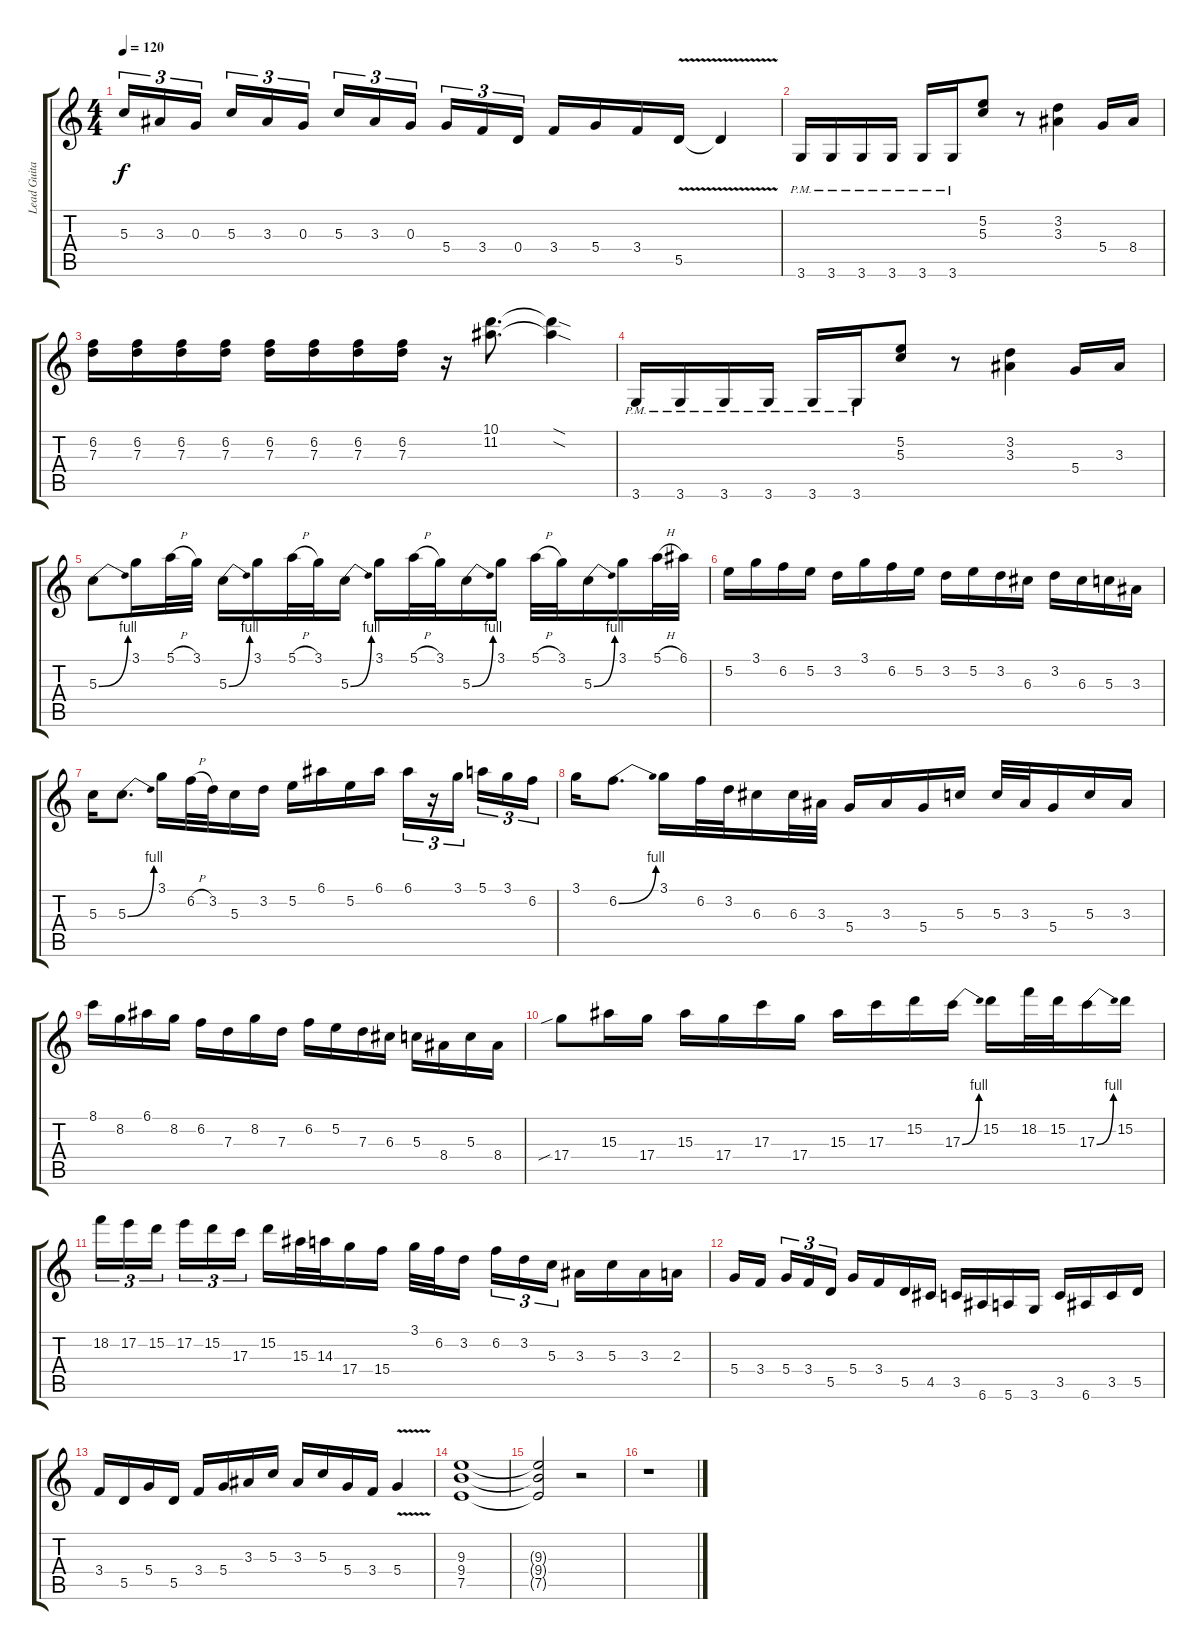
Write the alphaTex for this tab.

\track ("Lead Guitar" "Lead Guita") {instrument distortionguitar}
\staff {score tabs}
\tuning (E4 B3 G3 D3 A2 E2) {hide}
\ts (4 4)
\tempo 120
\clef g2
\ks c
5.3.16{tu (3 2) dy f} 3.3.16{tu (3 2)} 0.3.16{tu (3 2) beam splitsecondary} 5.3.16{tu (3 2)} 3.3.16{tu (3 2)} 0.3.16{tu (3 2)} 5.3.16{tu (3 2)} 3.3.16{tu (3 2)} 0.3.16{tu (3 2) beam splitsecondary} 5.4.16{tu (3 2)} 3.4.16{tu (3 2)} 0.4.16{tu (3 2)} 3.4.16 5.4.16 3.4.16 5.5{v}.16 5.5{t}.4 |
3.6{pm}.16 3.6{pm}.16 3.6{pm}.16 3.6{pm}.16 3.6{pm}.16 3.6{pm}.16 (5.2 5.3).8 r.8 (3.2 3.3).4 5.4.16 8.4.16 |
(6.2 7.3).16 (6.2 7.3).16 (6.2 7.3).16 (6.2 7.3).16 (6.2 7.3).16 (6.2 7.3).16 (6.2 7.3).16 (6.2 7.3).16 r.16 (10.1 11.2).8{d} (10.1{sod t} 11.2{sod t}).4 |
3.6{pm}.16 3.6{pm}.16 3.6{pm}.16 3.6{pm}.16 3.6{pm}.16 3.6{pm}.16 (5.2 5.3).8 r.8 (3.2 3.3).4 5.4.16 3.3.16 |
5.3{be (bend 0 0 60 4)}.8 3.1.16 5.1{h}.32 3.1.32 5.3{be (bend 0 0 60 4)}.16 3.1.16 5.1{h}.32 3.1.32 5.3{be (bend 0 0 60 4)}.16 3.1.16 5.1{h}.32 3.1.32 5.3{be (bend 0 0 60 4)}.16 3.1.16 5.1{h}.32 3.1.32 5.3{be (bend 0 0 60 4)}.16 3.1.16 5.1{h}.32 6.1.32 |
5.2.16 3.1.16 6.2.16 5.2.16 3.2.16 3.1.16 6.2.16 5.2.16 3.2.16 5.2.16 3.2.16 6.3.16 3.2.16 6.3.16 5.3.16 3.3.16 |
5.3.16 5.3{be (bend 0 0 60 4)}.8{d} 3.1.16 6.2{h}.32 3.2.32 5.3.16 3.2.16 5.2.16 6.1.16 5.2.16 6.1.16 6.1.16{tu (3 2)} r.16{tu (3 2)} 3.1.16{tu (3 2) beam splitsecondary} 5.1.16{tu (3 2)} 3.1.16{tu (3 2)} 6.2.16{tu (3 2)} |
3.1.16 6.2{be (bend 0 0 60 4)}.8{d} 3.1.16 6.2.32 3.2.32 6.3.16 6.3.32 3.3.32 5.4.16 3.3.16 5.4.16 5.3.16 5.3.32 3.3.32 5.4.16 5.3.16 3.3.16 |
8.1.16 8.2.16 6.1.16 8.2.16 6.2.16 7.3.16 8.2.16 7.3.16 6.2.16 5.2.16 7.3.16 6.3.16 5.3.16 8.4.16 5.3.16 8.4.16 |
17.4{sib}.8 15.3.16 17.4.16 15.3.16 17.4.16 17.3.16 17.4.16 15.3.16 17.3.16 15.2.16 17.3{be (bend 0 0 60 4)}.16 15.2.16 18.2.32 15.2.32 17.3{be (bend 0 0 60 4)}.16 15.2.16 |
18.2.16{tu (3 2)} 17.2.16{tu (3 2)} 15.2.16{tu (3 2) beam splitsecondary} 17.2.16{tu (3 2)} 15.2.16{tu (3 2)} 17.3.16{tu (3 2)} 15.2.16 15.3.32 14.3.32 17.4.16 15.4.16 3.1.32 6.2.32 3.2.16{beam splitsecondary} 6.2.16{tu (3 2)} 3.2.16{tu (3 2)} 5.3.16{tu (3 2)} 3.3.16 5.3.16 3.3.16 2.3.16 |
5.4.16 3.4.16{beam splitsecondary} 5.4.16{tu (3 2)} 3.4.16{tu (3 2)} 5.5.16{tu (3 2)} 5.4.16 3.4.16 5.5.16 4.5.16 3.5.16 6.6.16 5.6.16 3.6.16 3.5.16 6.6.16 3.5.16 5.5.16 |
3.4.16 5.5.16 5.4.16 5.5.16 3.4.16 5.4.16 3.3.16 5.3.16 3.3.16 5.3.16 5.4.16 3.4.16 5.4{v}.4 |
(9.3 9.4 7.5).1 |
(9.3{t} 9.4{t} 7.5{t}).2 r.2 |
r.1
